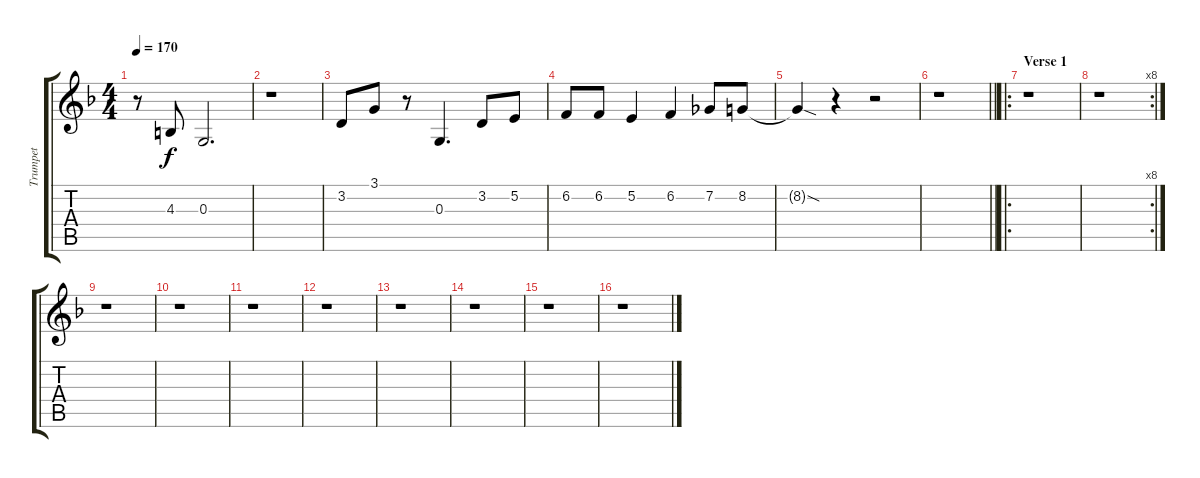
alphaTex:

\track ("Trumpet" "Trumpet") {instrument trumpet}
\staff {score tabs}
\tuning (E4 B3 G3 D3 A2 E2) {hide}
\ts (4 4)
\tempo 170
\clef g2
\ks f
r.8{dy f} 4.3.8 0.3.2{d} |
r.1 |
3.2.8 3.1.8 r.8 0.3.4{d} 3.2.8 5.2.8 |
6.2.8 6.2.8 5.2.4 6.2.4 7.2.8 8.2.8 |
8.2{sod t}.4 r.4 r.2 |
\barLineRight lightlight
r.1 |
\ro
\section ("" "Verse 1")
r.1 |
\rc 8
r.1 |
r.1 |
r.1 |
r.1 |
r.1 |
r.1 |
r.1 |
r.1 |
r.1
